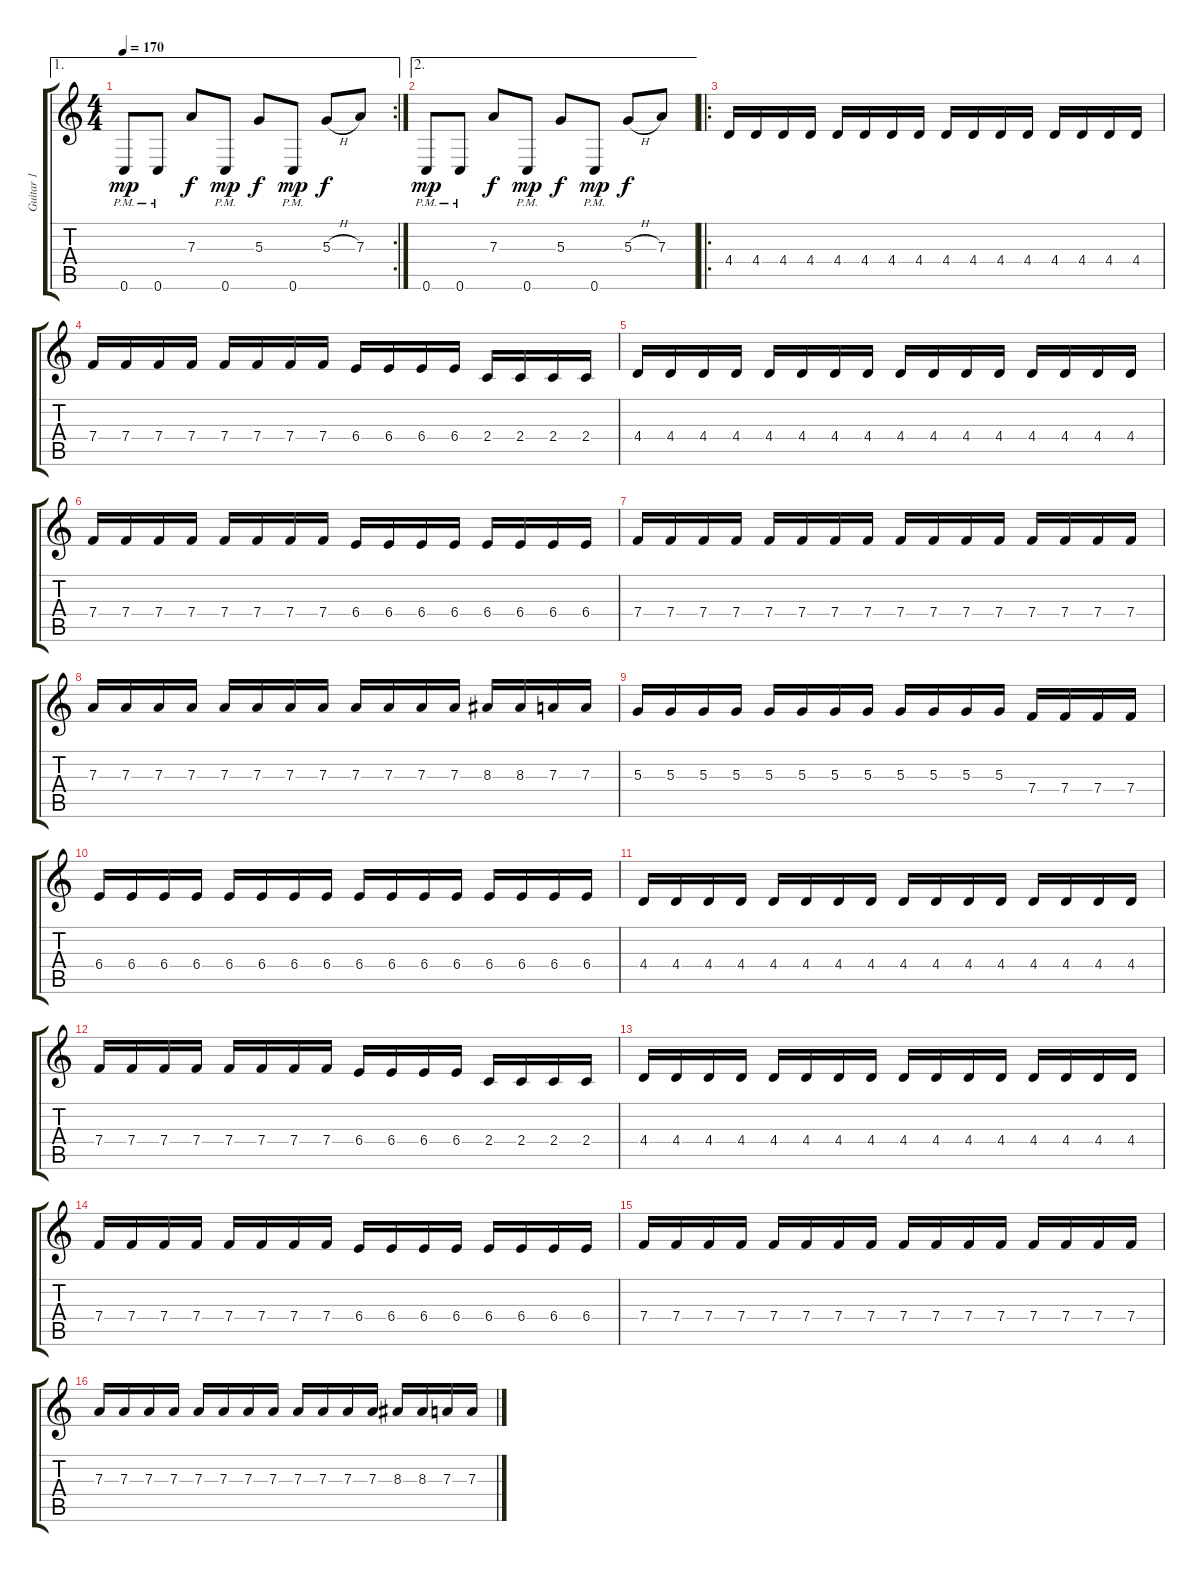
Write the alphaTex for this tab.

\track ("Guitar 1" "Guitar 1") {instrument distortionguitar}
\staff {score tabs}
\tuning (C4 G3 D3 Bb2 F2 C2) {hide}
\ae 1
\rc 2
\ts (4 4)
\tempo 170
\clef g2
\ks c
0.6{pm}.8{dy mp} 0.6{pm}.8 7.3.8{dy f} 0.6{pm}.8{dy mp} 5.3.8{dy f} 0.6{pm}.8{dy mp} 5.3{h}.8{dy f} 7.3.8 |
\ae 2
0.6{pm}.8{dy mp} 0.6{pm}.8 7.3.8{dy f} 0.6{pm}.8{dy mp} 5.3.8{dy f} 0.6{pm}.8{dy mp} 5.3{h}.8{dy f} 7.3.8 |
\ro
4.4.16 4.4.16 4.4.16 4.4.16 4.4.16 4.4.16 4.4.16 4.4.16 4.4.16 4.4.16 4.4.16 4.4.16 4.4.16 4.4.16 4.4.16 4.4.16 |
7.4.16 7.4.16 7.4.16 7.4.16 7.4.16 7.4.16 7.4.16 7.4.16 6.4.16 6.4.16 6.4.16 6.4.16 2.4.16 2.4.16 2.4.16 2.4.16 |
4.4.16 4.4.16 4.4.16 4.4.16 4.4.16 4.4.16 4.4.16 4.4.16 4.4.16 4.4.16 4.4.16 4.4.16 4.4.16 4.4.16 4.4.16 4.4.16 |
7.4.16 7.4.16 7.4.16 7.4.16 7.4.16 7.4.16 7.4.16 7.4.16 6.4.16 6.4.16 6.4.16 6.4.16 6.4.16 6.4.16 6.4.16 6.4.16 |
7.4.16 7.4.16 7.4.16 7.4.16 7.4.16 7.4.16 7.4.16 7.4.16 7.4.16 7.4.16 7.4.16 7.4.16 7.4.16 7.4.16 7.4.16 7.4.16 |
7.3.16 7.3.16 7.3.16 7.3.16 7.3.16 7.3.16 7.3.16 7.3.16 7.3.16 7.3.16 7.3.16 7.3.16 8.3.16 8.3.16 7.3.16 7.3.16 |
5.3.16 5.3.16 5.3.16 5.3.16 5.3.16 5.3.16 5.3.16 5.3.16 5.3.16 5.3.16 5.3.16 5.3.16 7.4.16 7.4.16 7.4.16 7.4.16 |
6.4.16 6.4.16 6.4.16 6.4.16 6.4.16 6.4.16 6.4.16 6.4.16 6.4.16 6.4.16 6.4.16 6.4.16 6.4.16 6.4.16 6.4.16 6.4.16 |
4.4.16 4.4.16 4.4.16 4.4.16 4.4.16 4.4.16 4.4.16 4.4.16 4.4.16 4.4.16 4.4.16 4.4.16 4.4.16 4.4.16 4.4.16 4.4.16 |
7.4.16 7.4.16 7.4.16 7.4.16 7.4.16 7.4.16 7.4.16 7.4.16 6.4.16 6.4.16 6.4.16 6.4.16 2.4.16 2.4.16 2.4.16 2.4.16 |
4.4.16 4.4.16 4.4.16 4.4.16 4.4.16 4.4.16 4.4.16 4.4.16 4.4.16 4.4.16 4.4.16 4.4.16 4.4.16 4.4.16 4.4.16 4.4.16 |
7.4.16 7.4.16 7.4.16 7.4.16 7.4.16 7.4.16 7.4.16 7.4.16 6.4.16 6.4.16 6.4.16 6.4.16 6.4.16 6.4.16 6.4.16 6.4.16 |
7.4.16 7.4.16 7.4.16 7.4.16 7.4.16 7.4.16 7.4.16 7.4.16 7.4.16 7.4.16 7.4.16 7.4.16 7.4.16 7.4.16 7.4.16 7.4.16 |
7.3.16 7.3.16 7.3.16 7.3.16 7.3.16 7.3.16 7.3.16 7.3.16 7.3.16 7.3.16 7.3.16 7.3.16 8.3.16 8.3.16 7.3.16 7.3.16
